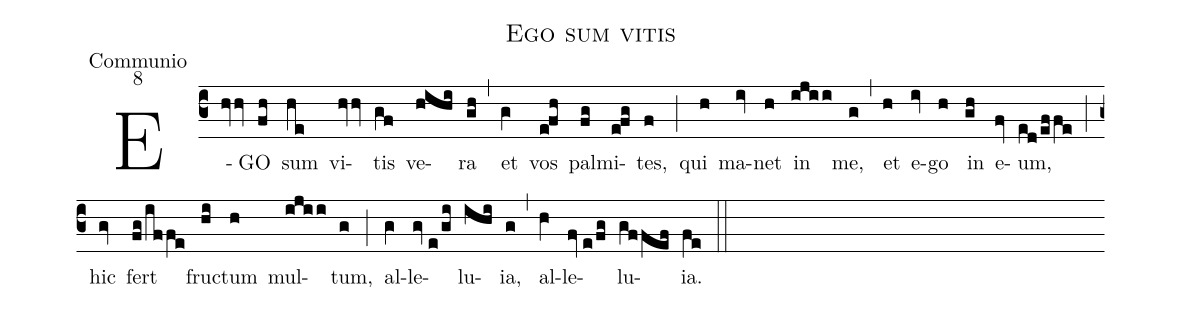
name:Ego sum vitis;
office-part:Communio;
mode:8;
%%
(c3)E(hvhv)GO(fh) sum(he) vi(hvhv)tis(gf) ve(hihi)ra(gh) (,) et(gV) vos(efh) pal(fg)mi(efg)tes,(f) (;)
qui(h) ma(iv)net(h) in(ijii) me,(g) (,) et(h) e(iv)go(h) in(gh) e(fv)um,(ed/ef/fe) (;)
hic(gv) fert(fg/if/fe) fru(hi)ctum(h) mul(ijii)tum,(g) (;)
al(gV)le(gv///e/gi)lu(ihi)ia,(g) (,) al(hV)le(fv//e/fg)lu(gf/fef)ia.(fe) (::)
